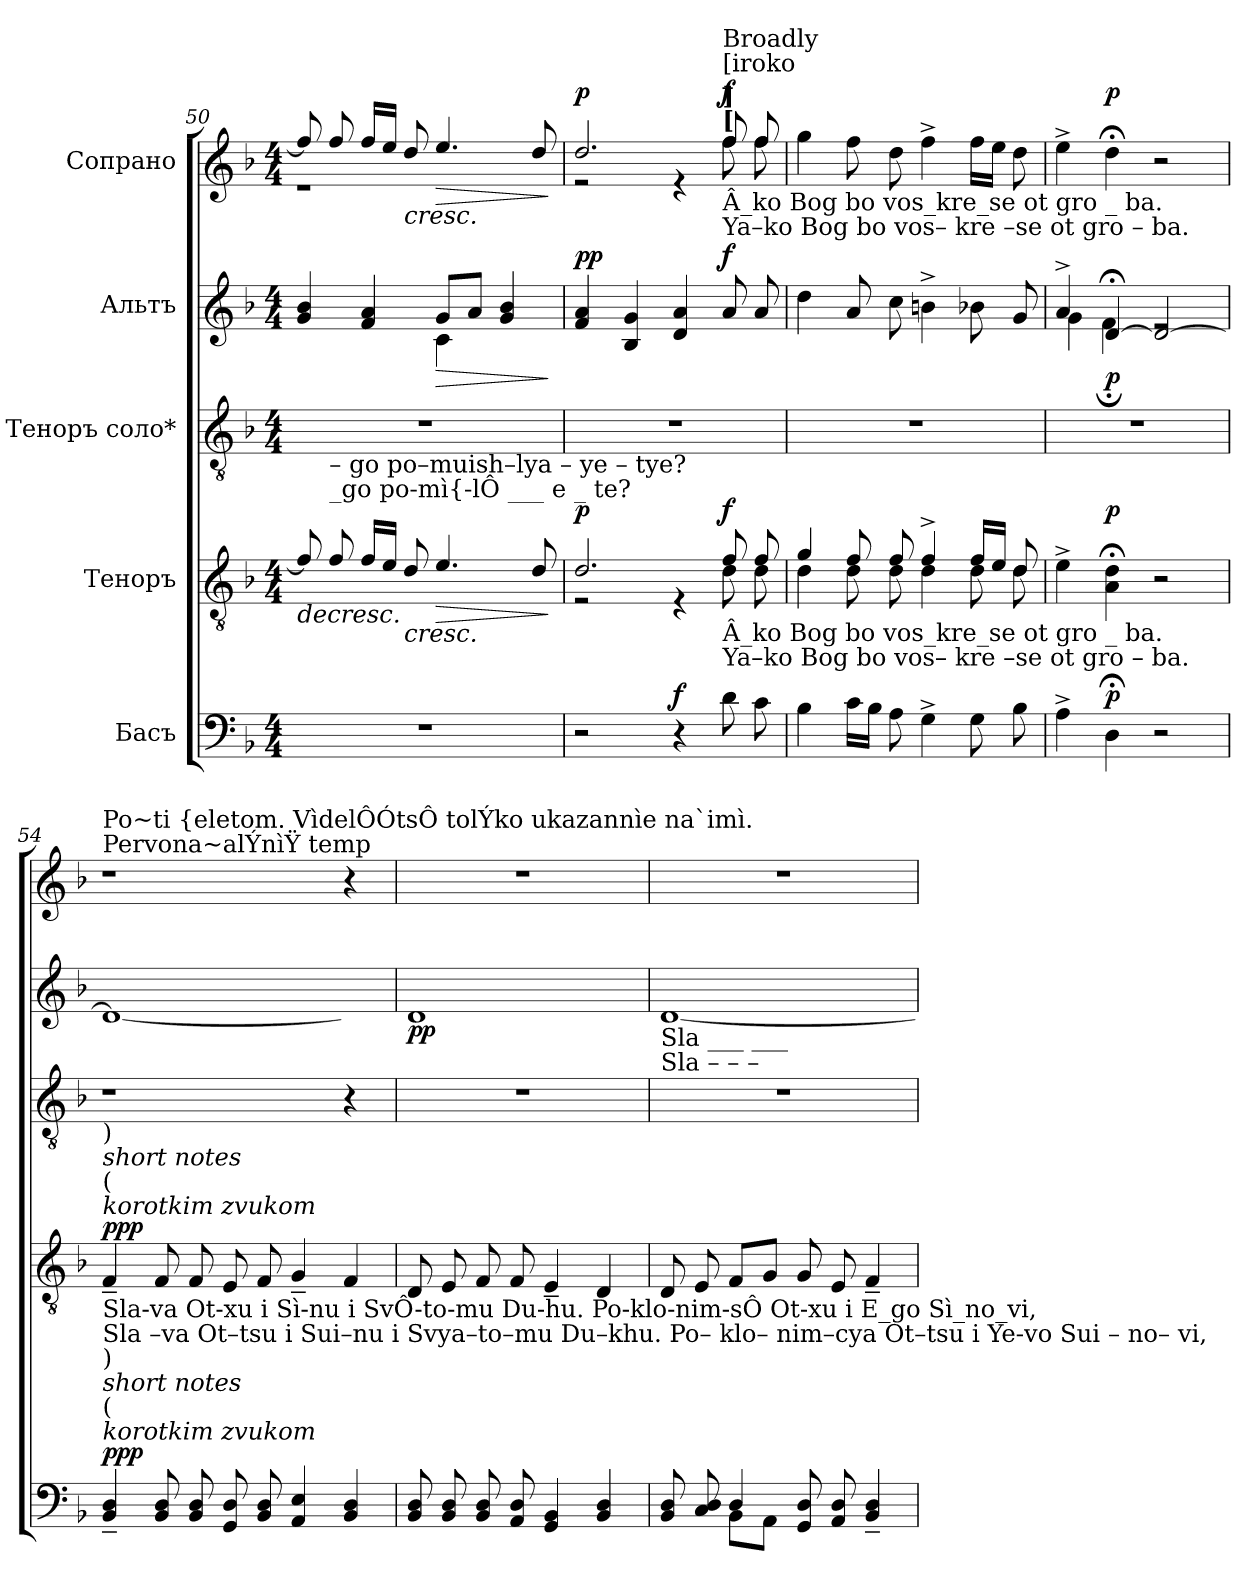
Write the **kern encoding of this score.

**kern	**dynam	**kern	**dynam	**kern	**kern	**dynam	**kern	**dynam
*part5	*part5	*part4	*part4	*part3	*part2	*part2	*part1	*part1
*staff5	*staff5	*staff4	*staff4	*staff3	*staff2	*staff2	*staff1	*staff1
*I"Басъ	*	*I"Теноръ	*	*I"Теноръ  соло*	*I"Альтъ	*	*I"Сопрано	*
!!LO:PB:g=z
*clefF4	*	*clefGv2	*	*clefGv2	*clefG2	*	*clefG2	*
*k[b-]	*	*k[b-]	*	*k[b-]	*k[b-]	*	*k[b-]	*
*M4/4	*	*M4/4	*	*M4/4	*M4/4	*	*M4/4	*
=50	=50	=50	=50	=50	=50	=50	=50	=50
!	!	!	!	!	!	!	!LO:TX:a:t=_go  po-mì{-lÔ ___  e _ te?	!
!	!	!	!	!	!	!	!LO:TX:a:t=– go  po–muish–lya   –   ye – tye?	!
!	!	!	!	!	!LO:TX:b:t=_va __ go         po __ mì{ __lÔ _ e _ te?   Â_ko  Bog   bo   vos_kre_se    ot    gro _ ba.	!	!	!
!	!	!	!	!	!LO:TX:b:t=– va   –   go            po   –   muish –  lya – ye – tye?    Ya–ko   Bog     bo     vos– kre –se       ot      gro  –  ba.	!	!	!
!	!	!	!LO:HP:b	!	!	!	!	!LO:HP:b
*	*	*	*	*	*^	*	*^	*
1r	.	8f/]	>	1r	4g/ 4b-/	4ryy	.	8ff/]	1r	>
!	!	!LO:TX:a:t=_go  po-mì{-lÔ ___  e _ te?	!	!	!	!	!	!	!	!
!	!	!LO:TX:a:t=– go  po–muish–lya   –   ye – tye?	!	!	!	!	!	!	!	!
.	.	8f/	.	.	.	.	.	8ff/	.	.
.	.	16f/LL	.	.	4f/ 4a/	4ryy	.	16ff/LL	.	.
.	.	16e/JJ	.	.	.	.	.	16ee/JJ	.	.
!	!	!	!LO:HP:b	!	!	!	!	!	!	!LO:HP:b
.	.	8d/	<	.	.	.	.	8dd/	.	<
!	!	!	!LO:HP:b	!	!	!	!LO:HP:b	!	!	!LO:HP:b
.	.	4.e/	>	.	8g/L	4c\	>	4.ee/	.	>
.	.	.	.	.	8a/J	.	.	.	.	.
.	.	.	.	.	4g/ 4b-/	4ryy	.	.	.	.
.	.	8d/	.	.	.	.	.	8dd/	.	.
*	*	*	*	*	*v	*v	*	*	*	*
*	*	*	*	*	*	*	*v	*v	*
.	.	.	[ ]	.	.	]	.	[ ]
=51	=51	=51	=51	=51	=51	=51	=51	=51
*	*	*^	*	*	*	*	*^	*
!	!	!	!	!LO:DY:a	!	!	!LO:DY:a	!	!	!LO:DY:a
2r	.	2.d/	2r	p	1r	4f/ 4a/	pp	2.dd/	2r	p
.	.	.	.	.	.	4B-/ 4g/	.	.	.	.
!	!LO:DY:a	!	!	!	!	!	!	!	!	!
4r	f	.	4r	.	.	4d/ 4a/	.	.	4r	.
*	*	*	*	*	*	*	*	*MM110	*	*
!	!	!	!	!	!	!	!	!LO:TX:a:t=[iroko	!	!
!	!	!	!	!	!	!	!	!LO:TX:a:t=Broadly	!	!
!	!	!	!	!	!	!	!	!LO:TX:b:t=Â_ko  Bog   bo   vos_kre_se    ot    gro _ ba.	!	!
!	!	!	!	!	!	!	!	!LO:TX:b:t=Ya–ko   Bog     bo     vos– kre –se       ot      gro  –  ba.	!	!
!	!	!	!	!	!	!	!	!LO:TX:a:B:t=[	!	!
!	!	!	!	!	!	!	!	!LO:TX:a:B:t=]	!	!
!	!	!LO:TX:b:t=Â_ko  Bog   bo   vos_kre_se    ot    gro _ ba.	!	!	!	!	!	!	!	!
!	!	!LO:TX:b:t=Ya–ko   Bog     bo     vos– kre –se       ot      gro  –  ba.	!	!	!	!	!	!	!	!
!	!	!	!	!LO:DY:a	!	!	!LO:DY:a	!	!	!LO:DY:a
8d\	.	8f/	8d\	f	.	8a/	f	8ff/	8ff\	f
8c\	.	8f/	8d\	.	.	8a/	.	8ff/	8ff\	.
*	*	*	*	*	*	*	*	*v	*v	*
=52	=52	=52	=52	=52	=52	=52	=52	=52	=52
4B-\	.	4g/	4d\	.	1r	4dd\	.	4gg\	.
16c\LL	.	8f/	8d\	.	.	8a/	.	8ff\	.
16B-\JJ	.	.	.	.	.	.	.	.	.
8A\	.	8f/	8d\	.	.	8cc\	.	8dd\	.
4G^\	.	4f^/	4d\	.	.	4bn^\	.	4ff^\	.
8G\	.	16f/LL	8d\	.	.	8b-X\	.	16ff\LL	.
.	.	16e/JJ	.	.	.	.	.	16ee\JJ	.
8B-\	.	8d/	8d\	.	.	8g/	.	8dd\	.
*	*	*v	*v	*	*	*	*	*	*
=53	=53	=53	=53	=53	=53	=53	=53	=53
*	*	*	*	*	*^	*	*	*
4A^\	.	4e^\	.	1r	4a^/	4g\	.	4ee^\	.
!	!LO:DY:a	!	!LO:DY:a	!	!	!	!LO:DY:b	!	!LO:DY:a
4D;<\	p	4A\;< 4d\;<	p	.	[4d;</	4f;\	p	4dd;<\	p
2r	.	2r	.	.	2d/_	2re	.	2r	.
*	*	*	*	*	*v	*v	*	*	*
.	.	.	]	.	.	.	.	]
!!LO:LB:g=z
=54	=54	=54	=54	=54	=54	=54	=54	=54
!	!	!	!	!	!	!	!LO:TX:a:t=Pervona~alÝnìŸ temp	!
!	!	!	!	!	!	!	!LO:TX:a:t=Po~ti {eletom. VìdelÔÓtsÔ tolÝko ukazannìe na`imì.	!
!	!	!LO:TX:a:i:t=korotkim zvukom	!	!	!	!	!	!
!	!	!LO:TX:a:t=(	!	!	!	!	!	!
!	!	!LO:TX:a:i:t=short notes	!	!	!	!	!	!
!	!	!LO:TX:a:t=)	!	!	!	!	!	!
!	!	!LO:TX:b:t=Sla-va Ot-xu i  Sì-nu    i SvÔ-to-mu Du-hu.    Po-klo-nim-sÔ  Ot-xu      i   E_go   Sì_no_vi,	!	!	!	!	!	!
!	!	!LO:TX:b:t=Sla –va   Ot–tsu  i    Sui–nu      i  Svya–to–mu Du–khu.    Po– klo– nim–cya  Ot–tsu        i     Ye-vo     Sui – no– vi,	!	!	!	!	!	!
!LO:TX:a:i:t=korotkim zvukom	!	!	!	!	!	!	!	!
!LO:TX:a:t=(	!	!	!	!	!	!	!	!
!LO:TX:a:i:t=short notes	!	!	!	!	!	!	!	!
!LO:TX:a:t=)	!	!	!	!	!	!	!	!
!	!LO:DY:a	!	!LO:DY:a	!	!	!	!	!
4BB-/~ 4D/~	ppp	4F~/	ppp	1r	1d_	.	1r	.
8BB-/ 8D/	.	8F/	.	.	.	.	.	.
8BB-/ 8D/	.	8F/	.	.	.	.	.	.
8GG/ 8D/	.	8E/	.	.	.	.	.	.
8BB-/ 8D/	.	8F/	.	.	.	.	.	.
4AA/ 4E/	.	4G~/	.	.	.	.	.	.
4BB-/ 4D/	.	4F/	.	4r	4d/yy]	.	4r	.
=55	=55	=55	=55	=55	=55	=55	=55	=55
!	!	!	!	!	!	!LO:DY:b	!	!
8BB-/ 8D/	.	8D/	.	1r	1d	pp	1r	.
8BB-/ 8D/	.	8E/	.	.	.	.	.	.
8BB-/ 8D/	.	8F/	.	.	.	.	.	.
8AA/ 8D/	.	8F/	.	.	.	.	.	.
4GG/ 4BB-/	.	4E~/	.	.	.	.	.	.
4BB-/ 4D/	.	4D/	.	.	.	.	.	.
=56	=56	=56	=56	=56	=56	=56	=56	=56
*^	*	*	*	*	*	*	*	*
!	!	!	!	!	!	!LO:TX:b:t=Sla ___      ___	!	!	!
!	!	!	!	!	!	!LO:TX:b:t=Sla    –      –      –	!	!	!
8BB-/ 8D/	4ryy	.	8D/	.	1r	[1d	.	1r	.
8C/ 8D/	.	.	8E/	.	.	.	.	.	.
4D/	8BB-\L	.	8F/L	.	.	.	.	.	.
.	8AA\J	.	8G/J	.	.	.	.	.	.
8GG/ 8D/	2ryy	.	8G/	.	.	.	.	.	.
8AA/ 8D/	.	.	8E/	.	.	.	.	.	.
4BB-/~ 4D/~	.	.	4F~/	.	.	.	.	.	.
*v	*v	*	*	*	*	*	*	*	*
=	=	=	=	=	=	=	=	=
*-	*-	*-	*-	*-	*-	*-	*-	*-
